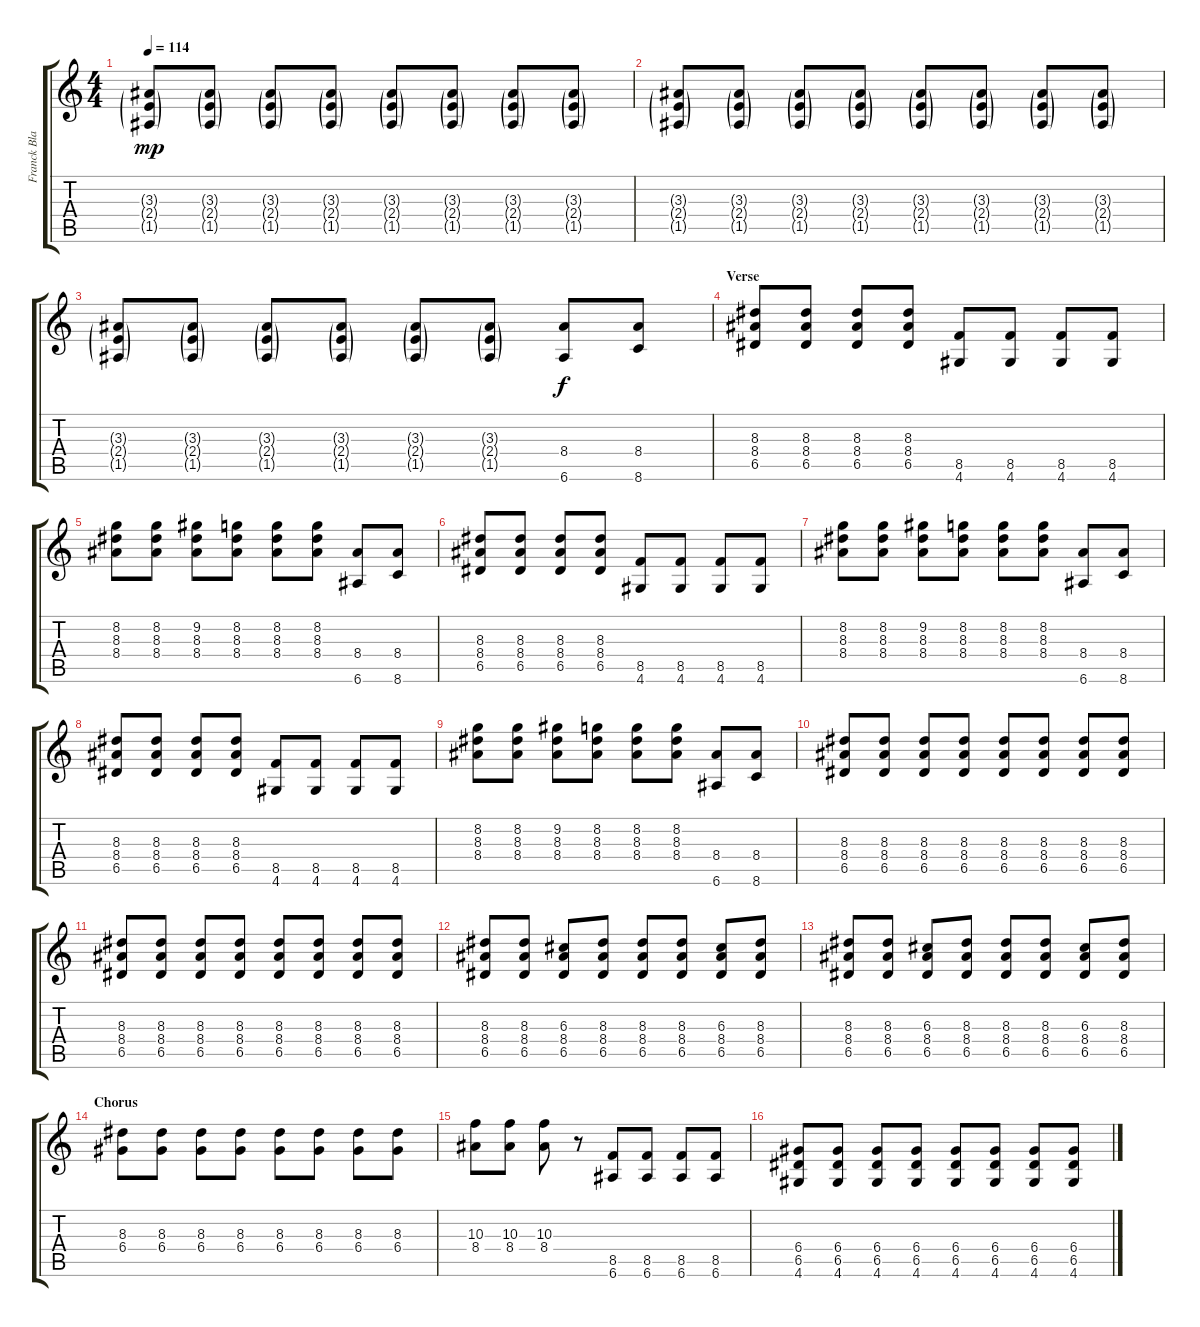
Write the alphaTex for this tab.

\track ("Franck Black" "Franck Bla") {instrument overdrivenguitar}
\staff {score tabs}
\tuning (E4 B3 G3 D3 A2 E2) {hide}
\ts (4 4)
\tempo 114
\clef g2
\ks c
(3.3{g} 2.4{g} 1.5{g}).8{dy mp instrument overdrivenguitar} (3.3{g} 2.4{g} 1.5{g}).8 (3.3{g} 2.4{g} 1.5{g}).8 (3.3{g} 2.4{g} 1.5{g}).8 (3.3{g} 2.4{g} 1.5{g}).8 (3.3{g} 2.4{g} 1.5{g}).8 (3.3{g} 2.4{g} 1.5{g}).8 (3.3{g} 2.4{g} 1.5{g}).8 |
(3.3{g} 2.4{g} 1.5{g}).8 (3.3{g} 2.4{g} 1.5{g}).8 (3.3{g} 2.4{g} 1.5{g}).8 (3.3{g} 2.4{g} 1.5{g}).8 (3.3{g} 2.4{g} 1.5{g}).8 (3.3{g} 2.4{g} 1.5{g}).8 (3.3{g} 2.4{g} 1.5{g}).8 (3.3{g} 2.4{g} 1.5{g}).8 |
(3.3{g} 2.4{g} 1.5{g}).8 (3.3{g} 2.4{g} 1.5{g}).8 (3.3{g} 2.4{g} 1.5{g}).8 (3.3{g} 2.4{g} 1.5{g}).8 (3.3{g} 2.4{g} 1.5{g}).8 (3.3{g} 2.4{g} 1.5{g}).8 (8.4 6.6).8{dy f} (8.4 8.6).8 |
\section ("" "Verse")
(8.3 8.4 6.5).8 (8.3 8.4 6.5).8 (8.3 8.4 6.5).8 (8.3 8.4 6.5).8 (8.5 4.6).8 (8.5 4.6).8 (8.5 4.6).8 (8.5 4.6).8 |
(8.2 8.3 8.4).8 (8.2 8.3 8.4).8 (9.2 8.3 8.4).8 (8.2 8.3 8.4).8 (8.2 8.3 8.4).8 (8.2 8.3 8.4).8 (8.4 6.6).8 (8.4 8.6).8 |
(8.3 8.4 6.5).8 (8.3 8.4 6.5).8 (8.3 8.4 6.5).8 (8.3 8.4 6.5).8 (8.5 4.6).8 (8.5 4.6).8 (8.5 4.6).8 (8.5 4.6).8 |
(8.2 8.3 8.4).8 (8.2 8.3 8.4).8 (9.2 8.3 8.4).8 (8.2 8.3 8.4).8 (8.2 8.3 8.4).8 (8.2 8.3 8.4).8 (8.4 6.6).8 (8.4 8.6).8 |
(8.3 8.4 6.5).8 (8.3 8.4 6.5).8 (8.3 8.4 6.5).8 (8.3 8.4 6.5).8 (8.5 4.6).8 (8.5 4.6).8 (8.5 4.6).8 (8.5 4.6).8 |
(8.2 8.3 8.4).8 (8.2 8.3 8.4).8 (9.2 8.3 8.4).8 (8.2 8.3 8.4).8 (8.2 8.3 8.4).8 (8.2 8.3 8.4).8 (8.4 6.6).8 (8.4 8.6).8 |
(8.3 8.4 6.5).8 (8.3 8.4 6.5).8 (8.3 8.4 6.5).8 (8.3 8.4 6.5).8 (8.3 8.4 6.5).8 (8.3 8.4 6.5).8 (8.3 8.4 6.5).8 (8.3 8.4 6.5).8 |
(8.3 8.4 6.5).8 (8.3 8.4 6.5).8 (8.3 8.4 6.5).8 (8.3 8.4 6.5).8 (8.3 8.4 6.5).8 (8.3 8.4 6.5).8 (8.3 8.4 6.5).8 (8.3 8.4 6.5).8 |
(8.3 8.4 6.5).8 (8.3 8.4 6.5).8 (6.3 8.4 6.5).8 (8.3 8.4 6.5).8 (8.3 8.4 6.5).8 (8.3 8.4 6.5).8 (6.3 8.4 6.5).8 (8.3 8.4 6.5).8 |
(8.3 8.4 6.5).8 (8.3 8.4 6.5).8 (6.3 8.4 6.5).8 (8.3 8.4 6.5).8 (8.3 8.4 6.5).8 (8.3 8.4 6.5).8 (6.3 8.4 6.5).8 (8.3 8.4 6.5).8 |
\section ("" "Chorus")
(8.3 6.4).8 (8.3 6.4).8 (8.3 6.4).8 (8.3 6.4).8 (8.3 6.4).8 (8.3 6.4).8 (8.3 6.4).8 (8.3 6.4).8 |
(10.3 8.4).8 (10.3 8.4).8 (10.3 8.4).8 r.8 (8.5 6.6).8 (8.5 6.6).8 (8.5 6.6).8 (8.5 6.6).8 |
(6.4 6.5 4.6).8 (6.4 6.5 4.6).8 (6.4 6.5 4.6).8 (6.4 6.5 4.6).8 (6.4 6.5 4.6).8 (6.4 6.5 4.6).8 (6.4 6.5 4.6).8 (6.4 6.5 4.6).8
